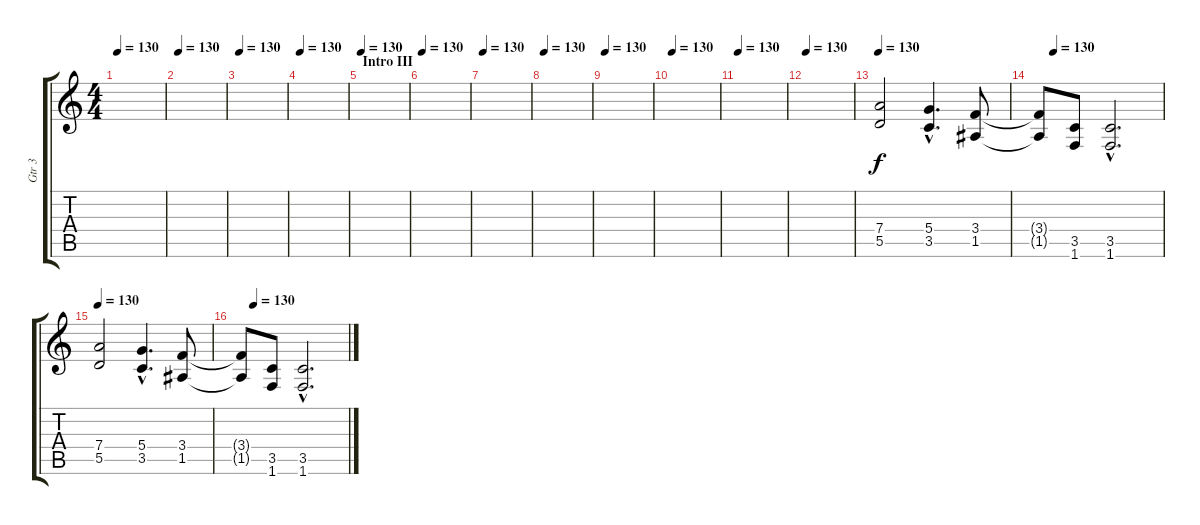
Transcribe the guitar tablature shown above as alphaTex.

\track ("Gtr 3" "Gtr 3") {instrument distortionguitar}
\staff {score tabs}
\tuning (E4 B3 G3 D3 A2 E2) {hide}
\ts (4 4)
\tempo 130
\clef g2
\ks c
|
\tempo 130
|
\tempo 130
|
\tempo 130
|
\section ("" "Intro III")
\tempo 130
|
\tempo 130
|
\tempo 130
|
\tempo 130
|
\tempo 130
|
\tempo 130
|
\tempo 130
|
\tempo 130
|
\section ("" "")
\tempo 130
(7.4 5.5).2 (5.4{hac} 3.5{hac}).4{d} (3.4 1.5).8 |
\tempo (130 0.125)
(3.4{t} 1.5{t}).8 (3.5 1.6).8 (3.5{hac} 1.6{hac}).2{d} |
\tempo 130
(7.4 5.5).2 (5.4{hac} 3.5{hac}).4{d} (3.4 1.5).8 |
\tempo (130 0.125)
(3.4{t} 1.5{t}).8 (3.5 1.6).8 (3.5{hac} 1.6{hac}).2{d}
